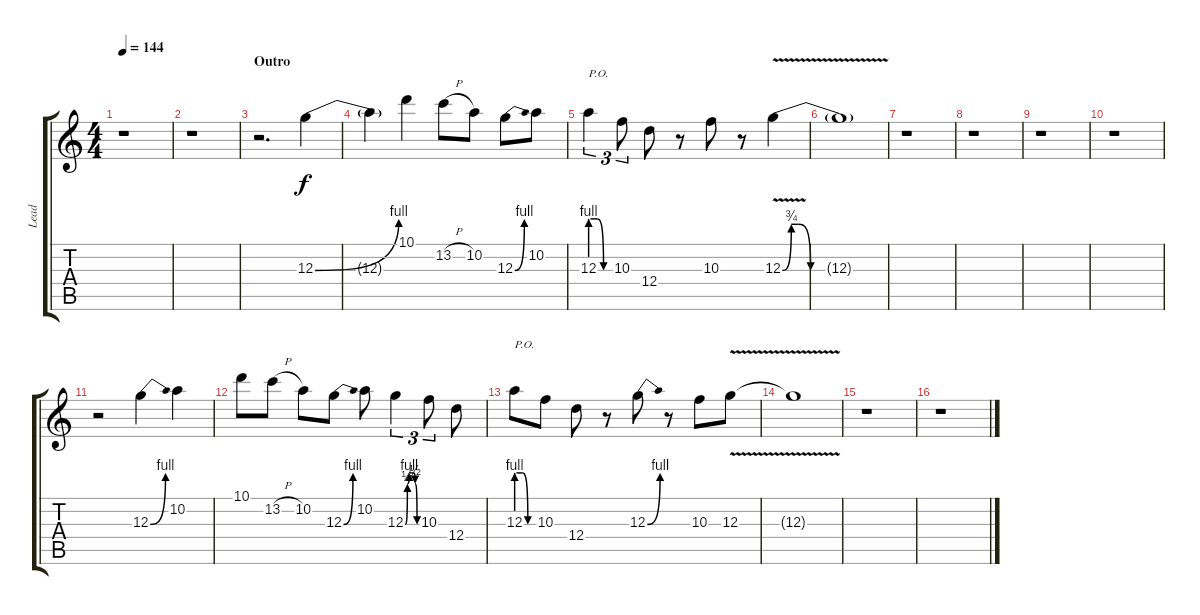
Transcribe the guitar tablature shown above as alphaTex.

\track ("Lead" "Lead") {instrument distortionguitar}
\staff {score tabs}
\tuning (E4 B3 G3 D3 A2 E2) {hide}
\ts (4 4)
\tempo 144
\clef g2
\ks c
r.1{dy f} |
r.1 |
\section ("" "Outro")
r.2{d} 12.3{be (bend 0 0 60 4)}.4 |
12.3{t}.4 10.1.4 13.2{h}.8 10.2.8 12.3{be (bend 0 0 60 4)}.8 10.2.8 |
12.3{be (custom 0 4 20 4 40 0 60 0)}.4{tu (3 2) txt "P.O."} 10.3.8{tu (3 2)} 12.4.8 r.8 10.3.8 r.8 12.3{be (custom 0 0 5 3 9 3 16 0 18 0 26 0 45 0 60 0) v}.4 |
12.3{t}.1 |
r.1 |
r.1 |
r.1 |
r.1 |
r.2 12.3{be (bend 0 0 60 4)}.4 10.2.4 |
10.1.8 13.2{h}.8 10.2.8 12.3{be (bend 0 0 60 4)}.8 10.2.8 12.3{be (custom 0 0 11 2 20 4 30 4 43 4 50 2 60 0)}.4{tu (3 2)} 10.3.8{tu (3 2)} 12.4.8 |
12.3{be (custom 0 4 20 4 40 0 60 0)}.8{txt "P.O."} 10.3.8 12.4.8 r.8 12.3{be (bend 0 0 60 4)}.8 r.8 10.3.8 12.3{v}.8 |
12.3{t}.1 |
r.1 |
r.1
